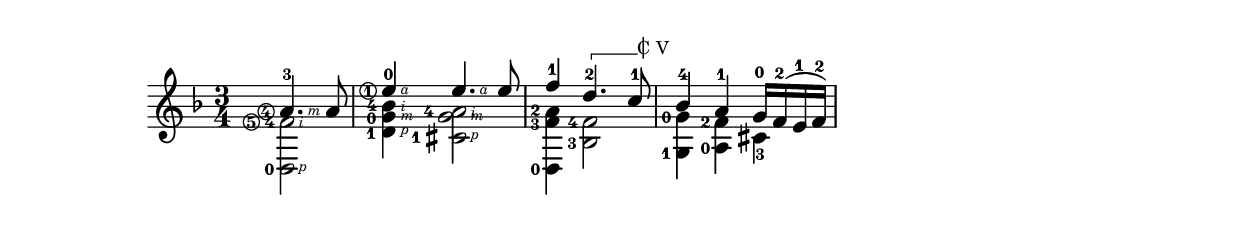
\version "2.22.1"

%%%%%%%%%%%%%%%%%%%%%%%%%%%%%%%%%%%%%%%%%%%%
%% %%%%%%%  Cut here ----- Start 'bbarred.ly'

%% C with slash -------------------------------
cWithSlash = \markup {
  \combine \roman C \translate #'(0.6 . -0.4) \draw-line #'(0 . 2.0)
}
%% Span -----------------------------------
%% Syntax: \bbarre #"text" { notes } - text = any number of box
bbarre =
#(define-music-function (barre location str music) (string? ly:music?)
   (let ((elts (extract-named-music music '(NoteEvent EventChord))))
     (if (pair? elts)
         (let ((first-element (first elts))
               (last-element (last elts)))
           (set! (ly:music-property first-element 'articulations)
                 (cons (make-music 'TextSpanEvent 'span-direction -1)
                       (ly:music-property first-element 'articulations)))
           (set! (ly:music-property last-element 'articulations)
                 (cons (make-music 'TextSpanEvent 'span-direction 1)
                       (ly:music-property last-element 'articulations))))))
   #{
     \once \override TextSpanner.font-size = #-2
     \once \override TextSpanner.font-shape = #'upright
     \once \override TextSpanner.staff-padding = #3
     \once \override TextSpanner.style = #'line
     \once \override TextSpanner.to-barline = ##f
     \once \override TextSpanner.bound-details =
     #`((left
         (text . ,#{ \markup { \draw-line #'( 0 . -.5) } #})
         (Y . 0)
         (padding . 0.25)
         (attach-dir . -2))
        (right
         (text . ,#{ \markup { \cWithSlash #str } #})
         (Y . 0)
         (padding . 0.25)
         (attach-dir . 2)))
     %% uncomment this line for make full barred
     % \once \override TextSpanner.bound-details.left.text = \markup{"B" #str}
     $music
   #})

%% %%%%%%%  Cut here ----- End 'bbarred.ly'
%% Copy and change the last line for full barred. Rename in 'fbarred.ly'
%%%%%%%%%%%%%%%%%%%%%%%%%%%%%%%%%%%%%%%%%%%%

#(define RH rightHandFinger)

\score {
  \relative c' {

    \time 3/4
    \key d \minor

    % 0
    \partial 2
    <<
      { a'4.-3\4\RH #3 a8 }
      \\
      { < f-4\5\RH #2 d,-0\RH #1 >2 }
    >>

    % 1
    <<
      { e'4-0\1\RH #4 e4.\RH #4 e8 }
      \\
      { < bes-4\RH #2 g-0\RH #3 d-1\RH #1 >4 < a-4\RH #2 g\RH #3 cis,-1\RH #1 >2 }
    >>

    % 2
    <<
      { f'4-1 \bbarre #"V" { d4.-2 c8-1 } }
      \\
      { < a-2 f-3 d,-0 >4 < f-4 bes,-3 >2 }
    >>

    % 3
    <<
      { bes4-4 a-1 g16-0 f-2( e-1 f-2) }
      \\
      { < g-0 g,-1 >4 < f-2 a,-0 > cis-3 }
    >>

    % 4
  }
  \layout {
    \set fingeringOrientations = #'(left)
    \set stringNumberOrientations = #'(left)
  }
  \midi {}
}